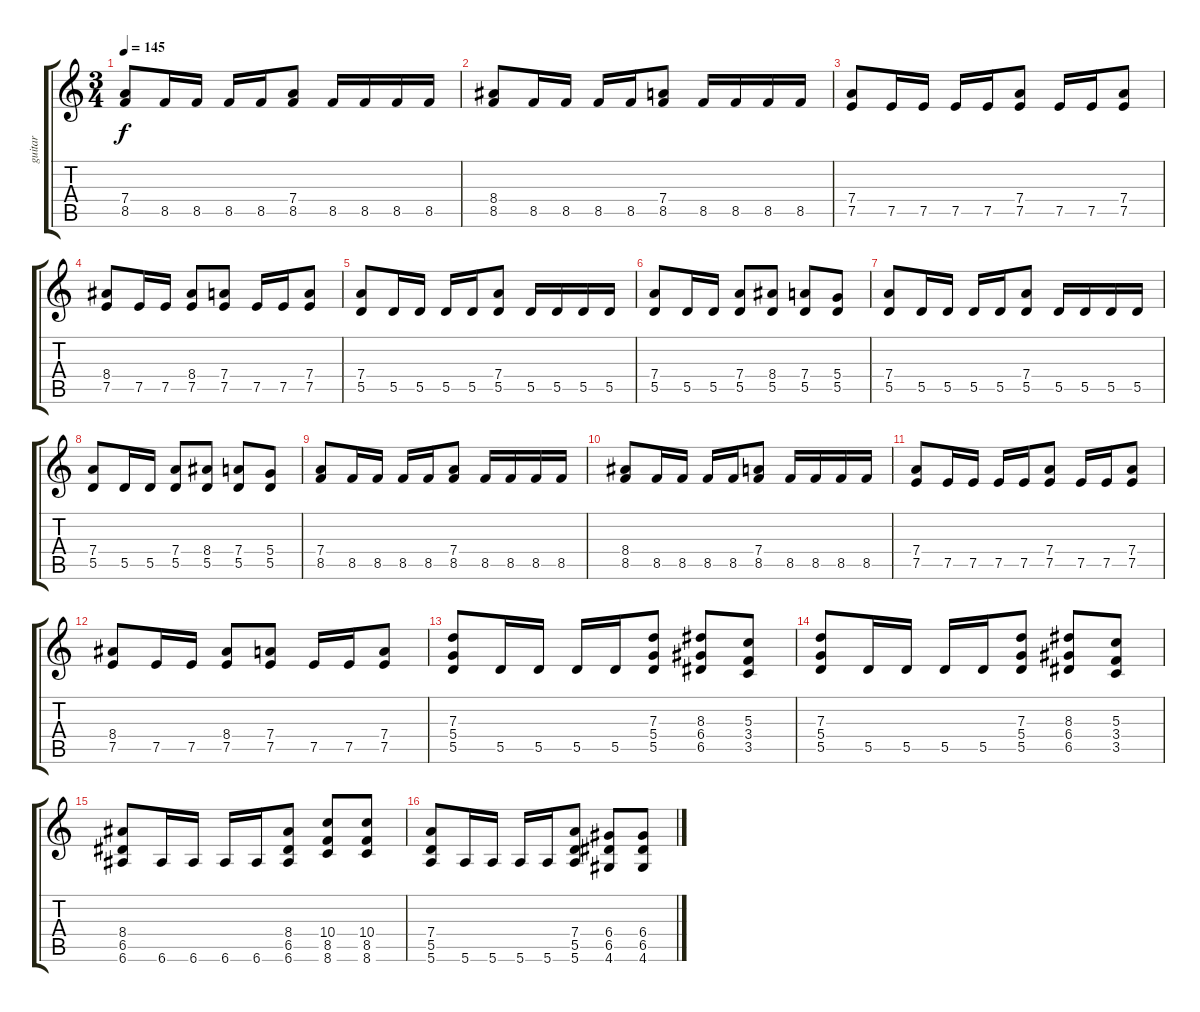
\track ("guitar" "guitar") {instrument distortionguitar}
\staff {score tabs}
\tuning (E4 B3 G3 D3 A2 E2) {hide}
\ts (3 4)
\tempo 145
\clef g2
\ks c
(7.4 8.5).8{dy f} 8.5.16 8.5.16 8.5.16 8.5.16 (7.4 8.5).8 8.5.16 8.5.16 8.5.16 8.5.16 |
(8.4 8.5).8 8.5.16 8.5.16 8.5.16 8.5.16 (7.4 8.5).8 8.5.16 8.5.16 8.5.16 8.5.16 |
(7.4 7.5).8 7.5.16 7.5.16 7.5.16 7.5.16 (7.4 7.5).8 7.5.16 7.5.16 (7.4 7.5).8 |
(8.4 7.5).8 7.5.16 7.5.16 (8.4 7.5).8 (7.4 7.5).8 7.5.16 7.5.16 (7.4 7.5).8 |
(7.4 5.5).8 5.5.16 5.5.16 5.5.16 5.5.16 (7.4 5.5).8 5.5.16 5.5.16 5.5.16 5.5.16 |
(7.4 5.5).8 5.5.16 5.5.16 (7.4 5.5).8 (8.4 5.5).8 (7.4 5.5).8 (5.4 5.5).8 |
(7.4 5.5).8 5.5.16 5.5.16 5.5.16 5.5.16 (7.4 5.5).8 5.5.16 5.5.16 5.5.16 5.5.16 |
(7.4 5.5).8 5.5.16 5.5.16 (7.4 5.5).8 (8.4 5.5).8 (7.4 5.5).8 (5.4 5.5).8 |
(7.4 8.5).8 8.5.16 8.5.16 8.5.16 8.5.16 (7.4 8.5).8 8.5.16 8.5.16 8.5.16 8.5.16 |
(8.4 8.5).8 8.5.16 8.5.16 8.5.16 8.5.16 (7.4 8.5).8 8.5.16 8.5.16 8.5.16 8.5.16 |
(7.4 7.5).8 7.5.16 7.5.16 7.5.16 7.5.16 (7.4 7.5).8 7.5.16 7.5.16 (7.4 7.5).8 |
(8.4 7.5).8 7.5.16 7.5.16 (8.4 7.5).8 (7.4 7.5).8 7.5.16 7.5.16 (7.4 7.5).8 |
(7.3 5.4 5.5).8 5.5.16 5.5.16 5.5.16 5.5.16 (7.3 5.4 5.5).8 (8.3 6.4 6.5).8 (5.3 3.4 3.5).8 |
(7.3 5.4 5.5).8 5.5.16 5.5.16 5.5.16 5.5.16 (7.3 5.4 5.5).8 (8.3 6.4 6.5).8 (5.3 3.4 3.5).8 |
(8.4 6.5 6.6).8 6.6.16 6.6.16 6.6.16 6.6.16 (8.4 6.5 6.6).8 (10.4 8.5 8.6).8 (10.4 8.5 8.6).8 |
(7.4 5.5 5.6).8 5.6.16 5.6.16 5.6.16 5.6.16 (7.4 5.5 5.6).8 (6.4 6.5 4.6).8 (6.4 6.5 4.6).8
